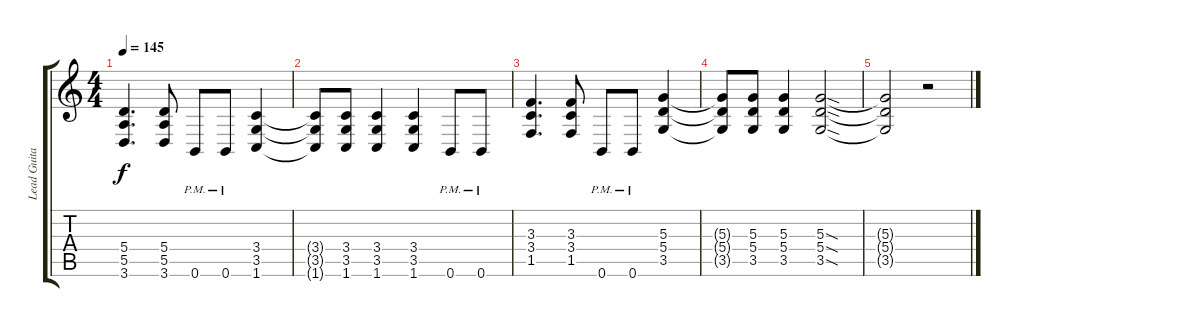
\track ("Lead Guitar" "Lead Guita") {instrument distortionguitar}
\staff {score tabs}
\tuning (B3 Gb3 D3 A2 E2 B1) {hide}
\ts (4 4)
\tempo 145
\clef g2
\ks c
(5.4 5.5 3.6).4{d dy f} (5.4 5.5 3.6).8 0.6{pm}.8 0.6{pm}.8 (3.4 3.5 1.6).4 |
(3.4{t} 3.5{t} 1.6{t}).8 (3.4 3.5 1.6).8 (3.4 3.5 1.6).4 (3.4 3.5 1.6).4 0.6{pm}.8 0.6{pm}.8 |
(3.3 3.4 1.5).4{d} (3.3 3.4 1.5).8 0.6{pm}.8 0.6{pm}.8 (5.3 5.4 3.5).4 |
(5.3{t} 5.4{t} 3.5{t}).8 (5.3 5.4 3.5).8 (5.3 5.4 3.5).4 (5.3{sod} 5.4{sod} 3.5{sod}).2 |
(5.3{t} 5.4{t} 3.5{t}).2 r.2
